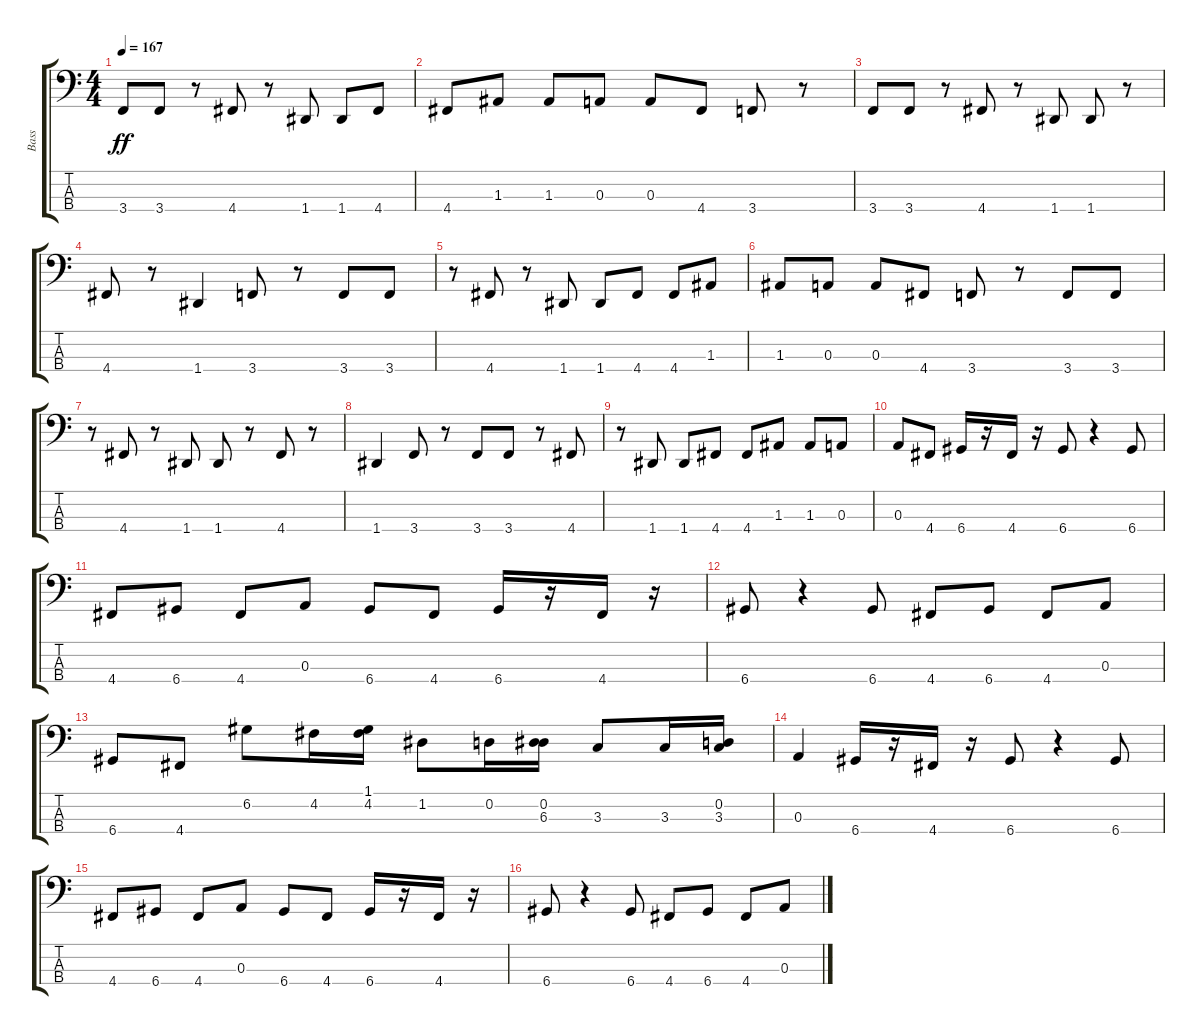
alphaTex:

\track ("Bass" "Bass") {instrument electricbassfinger}
\staff {score tabs}
\tuning (G2 D2 A1 D1) {hide}
\ts (4 4)
\tempo 167
\clef f4
\ks c
3.4.8{dy ff} 3.4.8 r.8 4.4.8 r.8 1.4.8 1.4.8 4.4.8 |
4.4.8 1.3.8 1.3.8 0.3.8 0.3.8 4.4.8 3.4.8 r.8 |
3.4.8 3.4.8 r.8 4.4.8 r.8 1.4.8 1.4.8 r.8 |
4.4.8 r.8 1.4.4 3.4.8 r.8 3.4.8 3.4.8 |
r.8 4.4.8 r.8 1.4.8 1.4.8 4.4.8 4.4.8 1.3.8 |
1.3.8 0.3.8 0.3.8 4.4.8 3.4.8 r.8 3.4.8 3.4.8 |
r.8 4.4.8 r.8 1.4.8 1.4.8 r.8 4.4.8 r.8 |
1.4.4 3.4.8 r.8 3.4.8 3.4.8 r.8 4.4.8 |
r.8 1.4.8 1.4.8 4.4.8 4.4.8 1.3.8 1.3.8 0.3.8 |
0.3.8 4.4.8 6.4.16 r.16 4.4.16 r.16 6.4.8 r.4 6.4.8 |
4.4.8 6.4.8 4.4.8 0.3.8 6.4.8 4.4.8 6.4.16 r.16 4.4.16 r.16 |
6.4.8 r.4 6.4.8 4.4.8 6.4.8 4.4.8 0.3.8 |
6.4.8 4.4.8 6.2.8 4.2.16 (1.1 4.2).16 1.2.8 0.2.16 (0.2 6.3).16 3.3.8 3.3.16 (0.2 3.3).16 |
0.3.4 6.4.16 r.16 4.4.16 r.16 6.4.8 r.4 6.4.8 |
4.4.8 6.4.8 4.4.8 0.3.8 6.4.8 4.4.8 6.4.16 r.16 4.4.16 r.16 |
6.4.8 r.4 6.4.8 4.4.8 6.4.8 4.4.8 0.3.8
